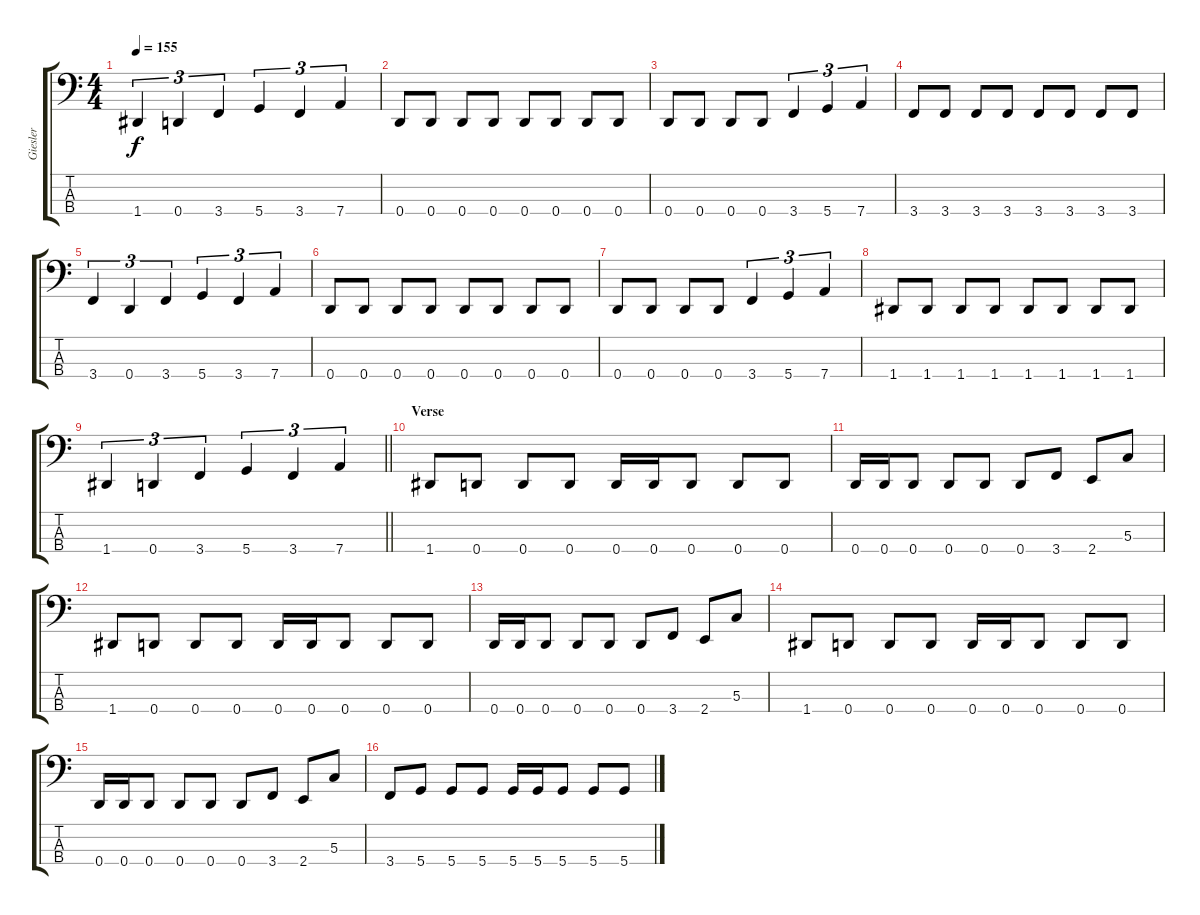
\track ("Giesler" "Giesler") {instrument electricbassfinger}
\staff {score tabs}
\tuning (F2 C2 G1 D1) {hide}
\ts (4 4)
\tempo 155
\clef f4
\ks c
1.4{t}.4{tu (3 2) dy f} 0.4.4{tu (3 2)} 3.4.4{tu (3 2)} 5.4.4{tu (3 2)} 3.4.4{tu (3 2)} 7.4.4{tu (3 2)} |
0.4.8 0.4.8 0.4.8 0.4.8 0.4.8 0.4.8 0.4.8 0.4.8 |
0.4.8 0.4.8 0.4.8 0.4.8 3.4.4{tu (3 2)} 5.4.4{tu (3 2)} 7.4.4{tu (3 2)} |
3.4.8 3.4.8 3.4.8 3.4.8 3.4.8 3.4.8 3.4.8 3.4.8 |
3.4.4{tu (3 2)} 0.4.4{tu (3 2)} 3.4.4{tu (3 2)} 5.4.4{tu (3 2)} 3.4.4{tu (3 2)} 7.4.4{tu (3 2)} |
0.4.8 0.4.8 0.4.8 0.4.8 0.4.8 0.4.8 0.4.8 0.4.8 |
0.4.8 0.4.8 0.4.8 0.4.8 3.4.4{tu (3 2)} 5.4.4{tu (3 2)} 7.4.4{tu (3 2)} |
1.4.8 1.4.8 1.4.8 1.4.8 1.4.8 1.4.8 1.4.8 1.4.8 |
\barLineRight lightlight
1.4.4{tu (3 2)} 0.4.4{tu (3 2)} 3.4.4{tu (3 2)} 5.4.4{tu (3 2)} 3.4.4{tu (3 2)} 7.4.4{tu (3 2)} |
\section ("" "Verse")
1.4.8 0.4.8 0.4.8 0.4.8 0.4.16 0.4.16 0.4.8 0.4.8 0.4.8 |
0.4.16 0.4.16 0.4.8 0.4.8 0.4.8 0.4.8 3.4.8 2.4.8 5.3.8 |
1.4.8 0.4.8 0.4.8 0.4.8 0.4.16 0.4.16 0.4.8 0.4.8 0.4.8 |
0.4.16 0.4.16 0.4.8 0.4.8 0.4.8 0.4.8 3.4.8 2.4.8 5.3.8 |
1.4.8 0.4.8 0.4.8 0.4.8 0.4.16 0.4.16 0.4.8 0.4.8 0.4.8 |
0.4.16 0.4.16 0.4.8 0.4.8 0.4.8 0.4.8 3.4.8 2.4.8 5.3.8 |
3.4.8 5.4.8 5.4.8 5.4.8 5.4.16 5.4.16 5.4.8 5.4.8 5.4.8
